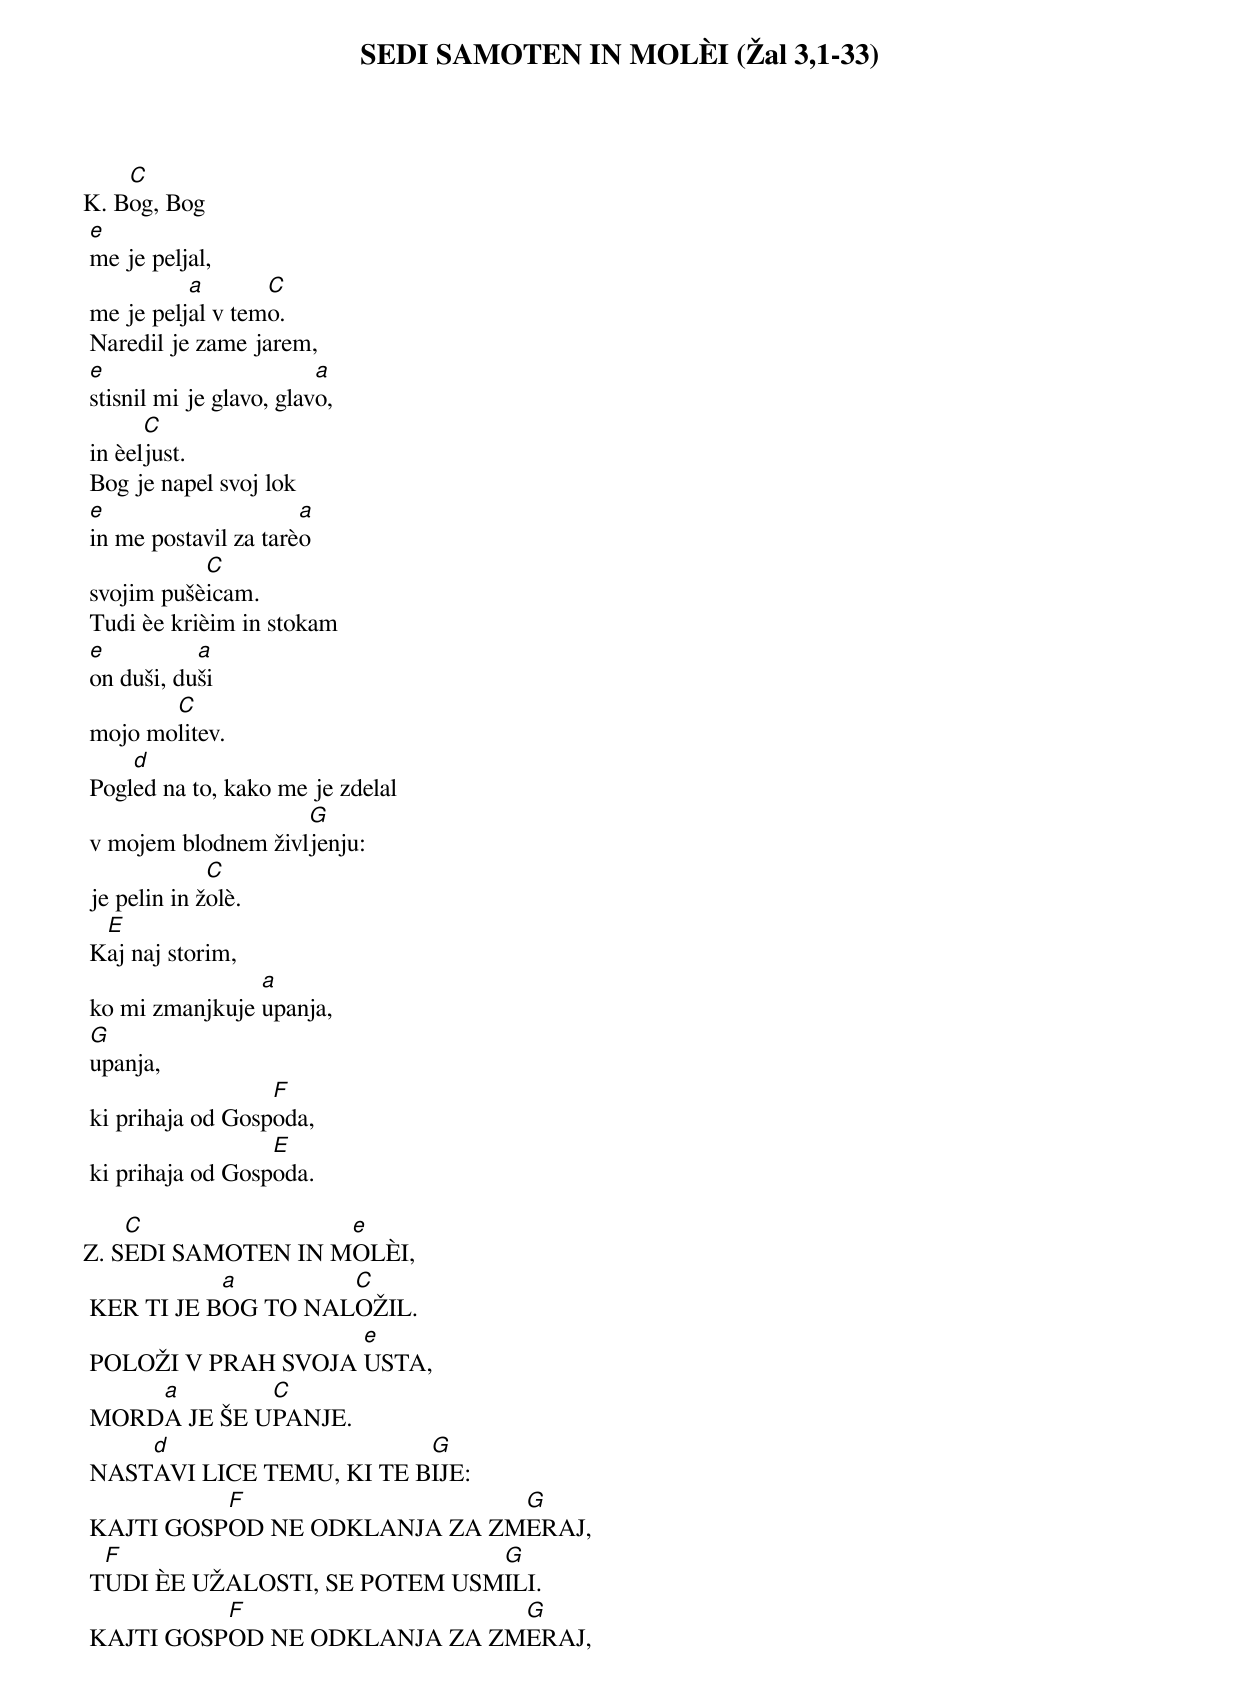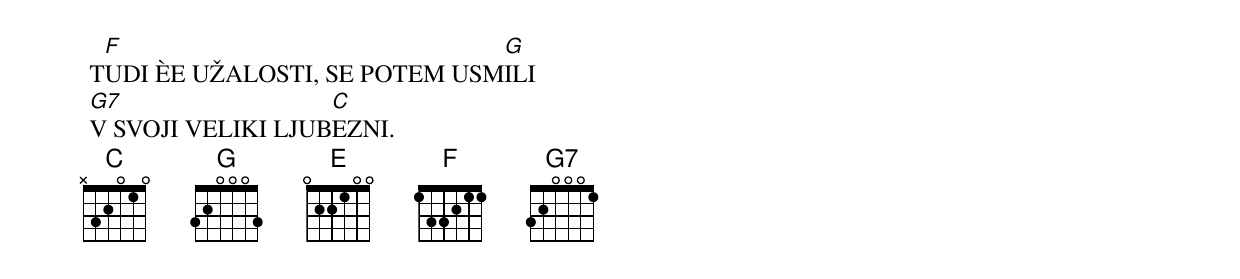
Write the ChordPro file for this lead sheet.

{title: SEDI SAMOTEN IN MOLÈI (Žal 3,1-33)}

K.	B[C]og, Bog
	[e]me je peljal,
	me je pelj[a]al v tem[C]o.
	Naredil je zame jarem,
	[e]stisnil mi je glavo, glav[a]o,
	in èel[C]just.
	Bog je napel svoj lok
	[e]in me postavil za tarè[a]o
	svojim pušè[C]icam.
	Tudi èe krièim in stokam
	[e]on duši, du[a]ši
	mojo mo[C]litev.
	Pogl[d]ed na to, kako me je zdelal
	v mojem blodnem živl[G]jenju:
	je pelin in ž[C]olè.
	K[E]aj naj storim,
	ko mi zmanjkuje [a]upanja,
	[G]upanja,
	ki prihaja od Gosp[F]oda,
	ki prihaja od Gosp[E]oda.

Z.	S[C]EDI SAMOTEN IN M[e]OLÈI,
	KER TI JE B[a]OG TO NAL[C]OŽIL.
	POLOŽI V PRAH SVOJA [e]USTA,
	MORD[a]A JE ŠE U[C]PANJE.
	NAST[d]AVI LICE TEMU, KI TE B[G]IJE:
	KAJTI GOSP[F]OD NE ODKLANJA ZA ZM[G]ERAJ,
	T[F]UDI ÈE UŽALOSTI, SE POTEM USM[G]ILI.
	KAJTI GOSP[F]OD NE ODKLANJA ZA ZM[G]ERAJ,
	T[F]UDI ÈE UŽALOSTI, SE POTEM USM[G]ILI
	[G7]V SVOJI VELIKI LJUB[C]EZNI.
